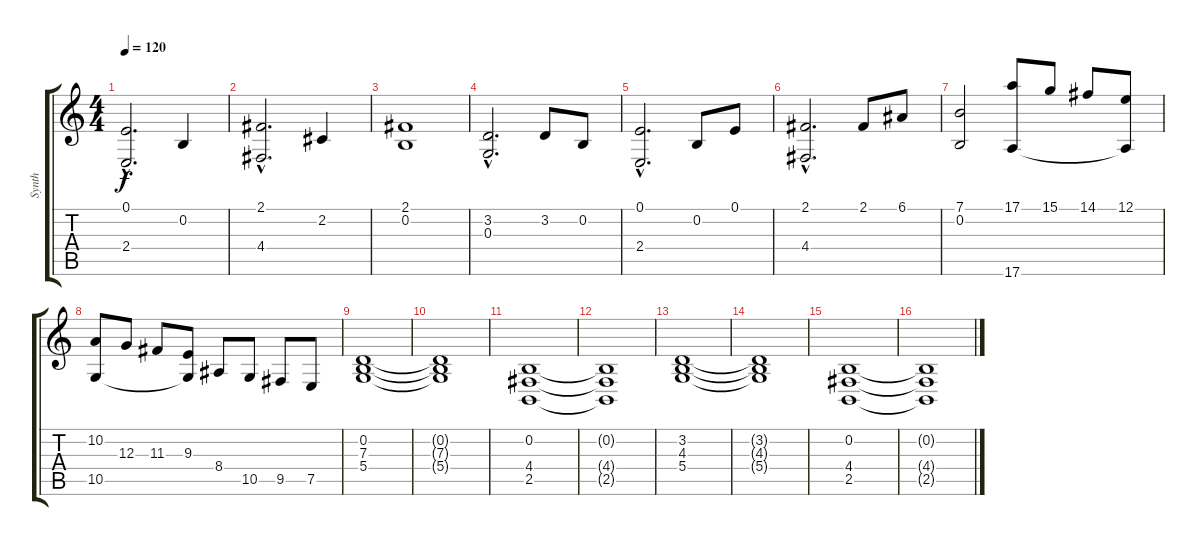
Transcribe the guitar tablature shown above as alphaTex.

\track ("Synth" "Synth") {instrument stringensemble1}
\staff {score tabs}
\tuning (E4 B3 G3 D3 A2 E2) {hide}
\ts (4 4)
\tempo 120
\clef g2
\ks c
(0.1{hac} 2.4{hac}).2{d dy f} 0.2.4 |
(2.1 4.4{hac}).2{d} 2.2.4 |
(2.1 0.2).1 |
(3.2{hac} 0.3{hac}).2{d} 3.2.8 0.2.8 |
(0.1{hac} 2.4{hac}).2{d} 0.2.8 0.1.8 |
(2.1 4.4{hac}).2{d} 2.1.8 6.1.8 |
(7.1 0.2).2 (17.1 17.6).8 15.1.8 14.1.8 (12.1 17.6{t}).8 |
(10.2 10.5).8 12.3.8 11.3.8 (9.3 10.5{t}).8 8.4.8 10.5.8 9.5.8 7.5.8 |
(0.2 7.3 5.4).1 |
(0.2{t} 7.3{t} 5.4{t}).1 |
(0.2 4.4 2.5).1 |
(0.2{t} 4.4{t} 2.5{t}).1 |
(3.2 4.3 5.4).1 |
(3.2{t} 4.3{t} 5.4{t}).1 |
(0.2 4.4 2.5).1 |
(0.2{t} 4.4{t} 2.5{t}).1
